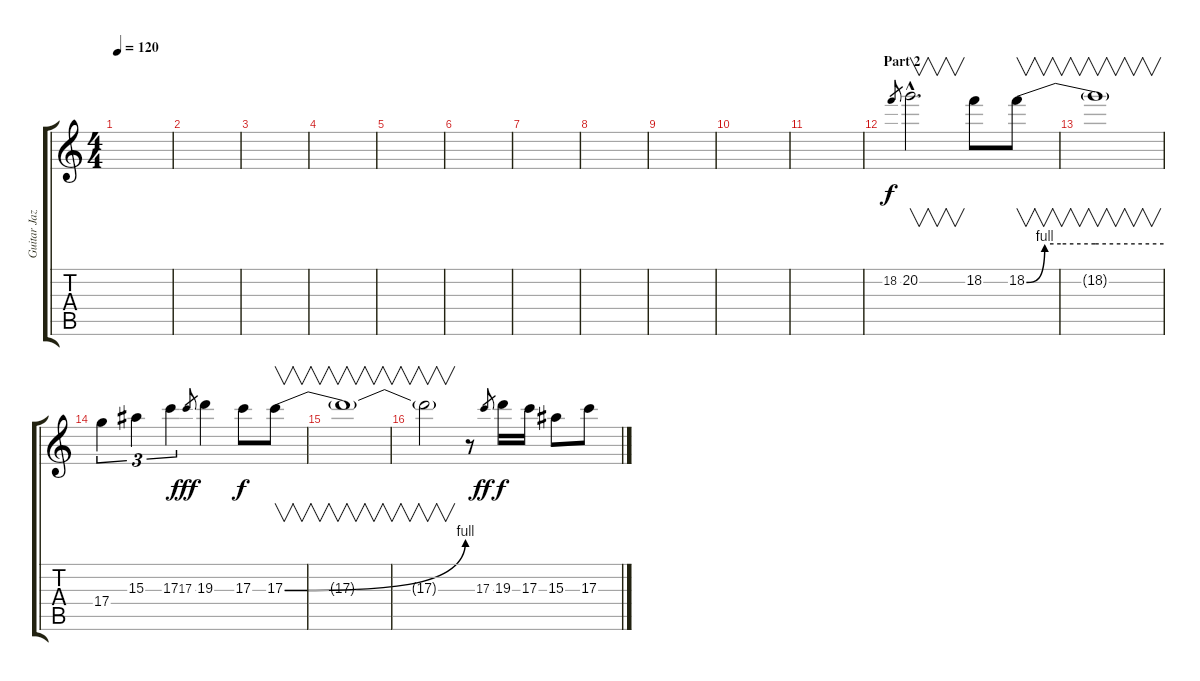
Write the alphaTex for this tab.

\track ("Guitar Jazz Solo" "Guitar Jaz") {instrument electricguitarjazz}
\staff {score tabs}
\tuning (E4 B3 G3 D3 A2 E2) {hide}
\ts (4 4)
\tempo 120
\clef g2
\ks c
|
|
|
|
|
|
|
|
|
|
|
\section ("" "Part 2")
18.2.8{gr} 20.2{hac}.2{v d} 18.2.8{dy f} 18.2{be (custom 0 0 8 4 15 4 30 4 60 4)}.8{v} |
18.2{t}.1{v} |
17.4.4{tu (3 2)} 15.3.4{tu (3 2)} 17.3.4{tu (3 2)} 17.3.8{gr dy fff} 19.3.4 17.3.8{dy f} 17.3{be (bend 0 0 60 4)}.8{v} |
17.3{t}.1{v} |
17.3{t}.2{v} r.8 17.3.8{gr dy ff} 19.3.16{dy f} 17.3.16 15.3.8 17.3.8
